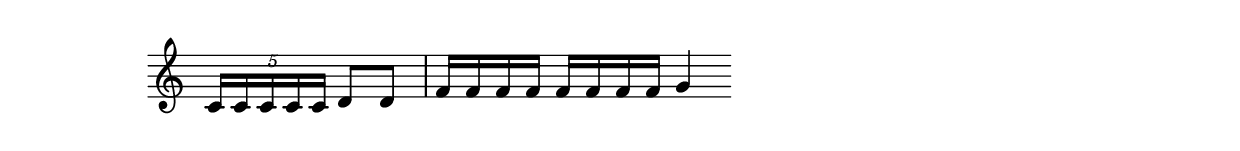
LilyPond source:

#(ly:set-option 'midi-extension "mid")
\version "2.12.3"
\include "english.ly"
\header{ 
}
%{
1) | SSSSS RR | mmmm mmmm P
%}
melody = {
\once \override Staff.TimeSignature #'stencil = ##f
\clef treble
\key c 
\major
\cadenzaOn
  \times 4/5{ c'16[ c'16 c'16 c'16 c'16] }  d'8[ d'8] \bar "|"  f'16[ f'16 f'16 f'16] f'16[ f'16 f'16 f'16] g'4 \bar "" \break 
 }
text = \lyricmode {
                
}
\score{

<<
\new Voice = "one" {
\melody
}
\new Lyrics \lyricsto "one" \text
>>
\layout {
\context {
\Score
}
}
\midi {
\context {
\Score
tempoWholesPerMinute = #(ly:make-moment 200 4)
}
}
}